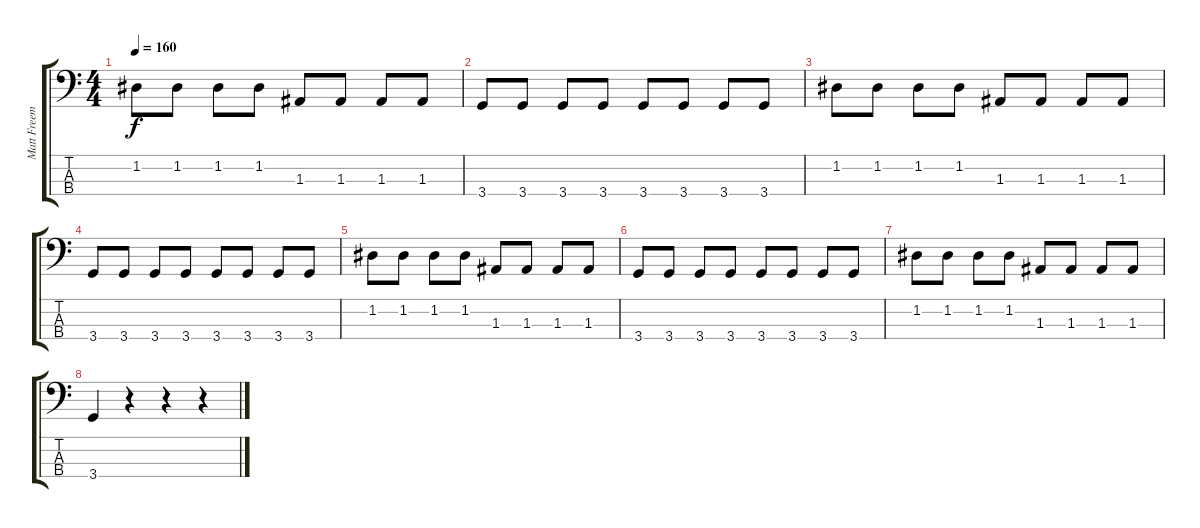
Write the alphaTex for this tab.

\track ("Matt Freeman" "Matt Freem") {instrument electricbasspick}
\staff {score tabs}
\tuning (G2 D2 A1 E1) {hide}
\ts (4 4)
\tempo 160
\clef f4
\ks c
1.2.8{dy f} 1.2.8 1.2.8 1.2.8 1.3.8 1.3.8 1.3.8 1.3.8 |
3.4.8 3.4.8 3.4.8 3.4.8 3.4.8 3.4.8 3.4.8 3.4.8 |
1.2.8 1.2.8 1.2.8 1.2.8 1.3.8 1.3.8 1.3.8 1.3.8 |
3.4.8 3.4.8 3.4.8 3.4.8 3.4.8 3.4.8 3.4.8 3.4.8 |
1.2.8 1.2.8 1.2.8 1.2.8 1.3.8 1.3.8 1.3.8 1.3.8 |
3.4.8 3.4.8 3.4.8 3.4.8 3.4.8 3.4.8 3.4.8 3.4.8 |
1.2.8 1.2.8 1.2.8 1.2.8 1.3.8 1.3.8 1.3.8 1.3.8 |
3.4.4 r.4 r.4 r.4
